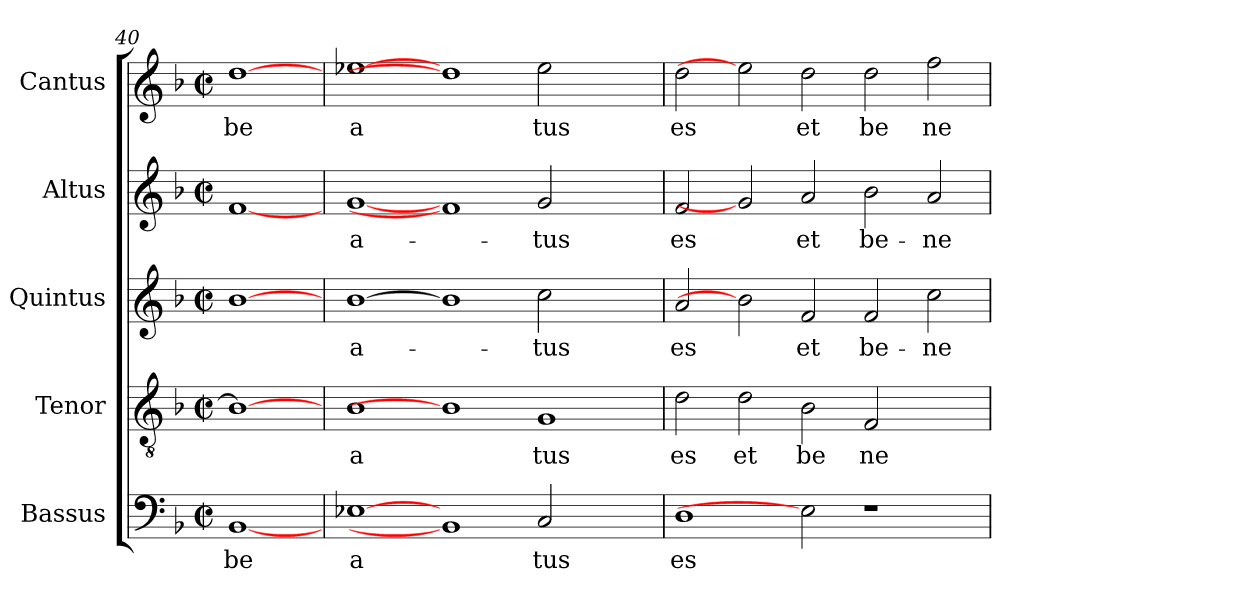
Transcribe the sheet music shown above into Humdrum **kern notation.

**kern	**text	**kern	**text	**kern	**text	**kern	**text	**kern	**text
*part5	*part5	*part4	*part4	*part3	*part3	*part2	*part2	*part1	*part1
*staff5	*staff5	*staff4	*staff4	*staff3	*staff3	*staff2	*staff2	*staff1	*staff1
*I"Bassus	*	*I"Tenor	*	*I"Quintus	*	*I"Altus	*	*I"Cantus	*
*clefF4	*	*clefGv2	*	*clefG2	*	*clefG2	*	*clefG2	*
*k[b-]	*	*k[b-]	*	*k[b-]	*	*k[b-]	*	*k[b-]	*
*F:	*	*F:	*	*F:	*	*F:	*	*F:	*
*M2/2	*	*M2/2	*	*M2/2	*	*M2/2	*	*M2/2	*
*met(c|)	*	*met(c|)	*	*met(c|)	*	*met(c|)	*	*met(c|)	*
=40	=40	=40	=40	=40	=40	=40	=40	=40	=40
!	!LO:LY:b:cj	!	!	!	!	!	!	!	!LO:LY:b:cj
[1BB-	be	1B-_	.	[1b-	.	[1f	.	[1dd	be
=41	=41	=41	=41	=41	=41	=41	=41	=41	=41
!	!LO:LY:b:cj	!	!LO:LY:b:cj	!	!LO:LY:b:cj	!	!LO:LY:b:cj	!	!LO:LY:b:cj
[1E-X	a	1B-	a	[1b-	-a-	[1g	-a-	[1ee-X	a
1BB-]	.	1B-]	.	1b-]	.	1f]	.	1dd]	.
!	!LO:LY:b:cj	!	!LO:LY:b:cj	!	!LO:LY:b:cj	!	!LO:LY:b:cj	!	!LO:LY:b:cj
2C/	tus	1G	tus	2cc\	-tus	2g/	-tus	2ee-\	tus
2ryy	.	.	.	2ryy	.	2ryy	.	2ryy	.
=42	=42	=42	=42	=42	=42	=42	=42	=42	=42
!	!LO:LY:b:cj	!	!LO:LY:b:cj	!	!LO:LY:b:cj	!	!LO:LY:b:cj	!	!LO:LY:b:cj
1D	es	2d\	es	2a/	es	2f/	es	2dd\	es
!	!	!	!LO:LY:b:cj	!	!	!	!	!	!
.	.	2d\	et	2b-]	.	2g]	.	2ee-]	.
!	!	!	!LO:LY:b:cj	!	!LO:LY:b:cj	!	!LO:LY:b:cj	!	!LO:LY:b:cj
2E-]	.	2B-\	be	2f/	et	2a/	et	2dd\	et
!	!	!	!LO:LY:b:cj	!	!LO:LY:b:cj	!	!LO:LY:b:cj	!	!LO:LY:b:cj
1r	.	2F/	ne	2f/	be-	2b-\	be-	2dd\	be
!	!	!	!	!	!LO:LY:b:cj	!	!LO:LY:b:cj	!	!LO:LY:b:cj
.	.	2ryy	.	2cc\	-ne	2a/	-ne	2ff\	ne
=	=	=	=	=	=	=	=	=	=
*-	*-	*-	*-	*-	*-	*-	*-	*-	*-
